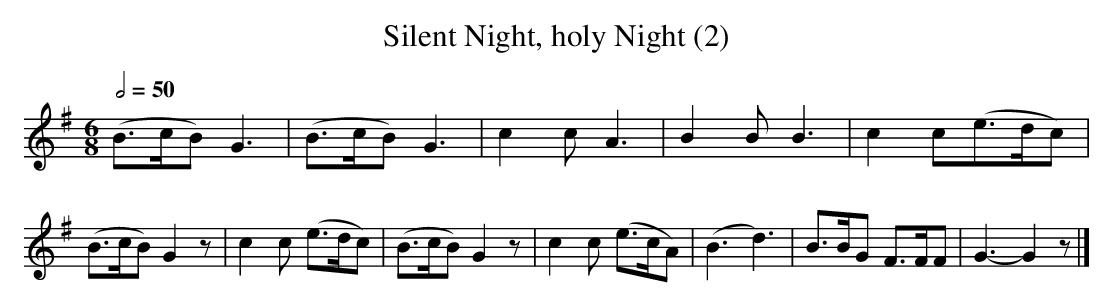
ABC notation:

X:1
T:Silent Night, holy Night (2)
M:6/8
L:1/4
Q:1/2=50
K:G
 (B3/4c/4B/2) G3/2 | (B3/4c/4B/2) G3/2 | cc/2A3/2 | BB/2B3/2 | cc/2(e3/4d/4c/2) |
 (B3/4c/4B/2) Gz/2 | cc/2 (e3/4d/4c/2) | (B3/4c/4B/2) Gz/2 | cc/2 (e3/4c/4A/2) | (B3/2d3/2) | B3/4B/4G/2 F3/4F/4F/2 | G3/2-G z/2 |]
